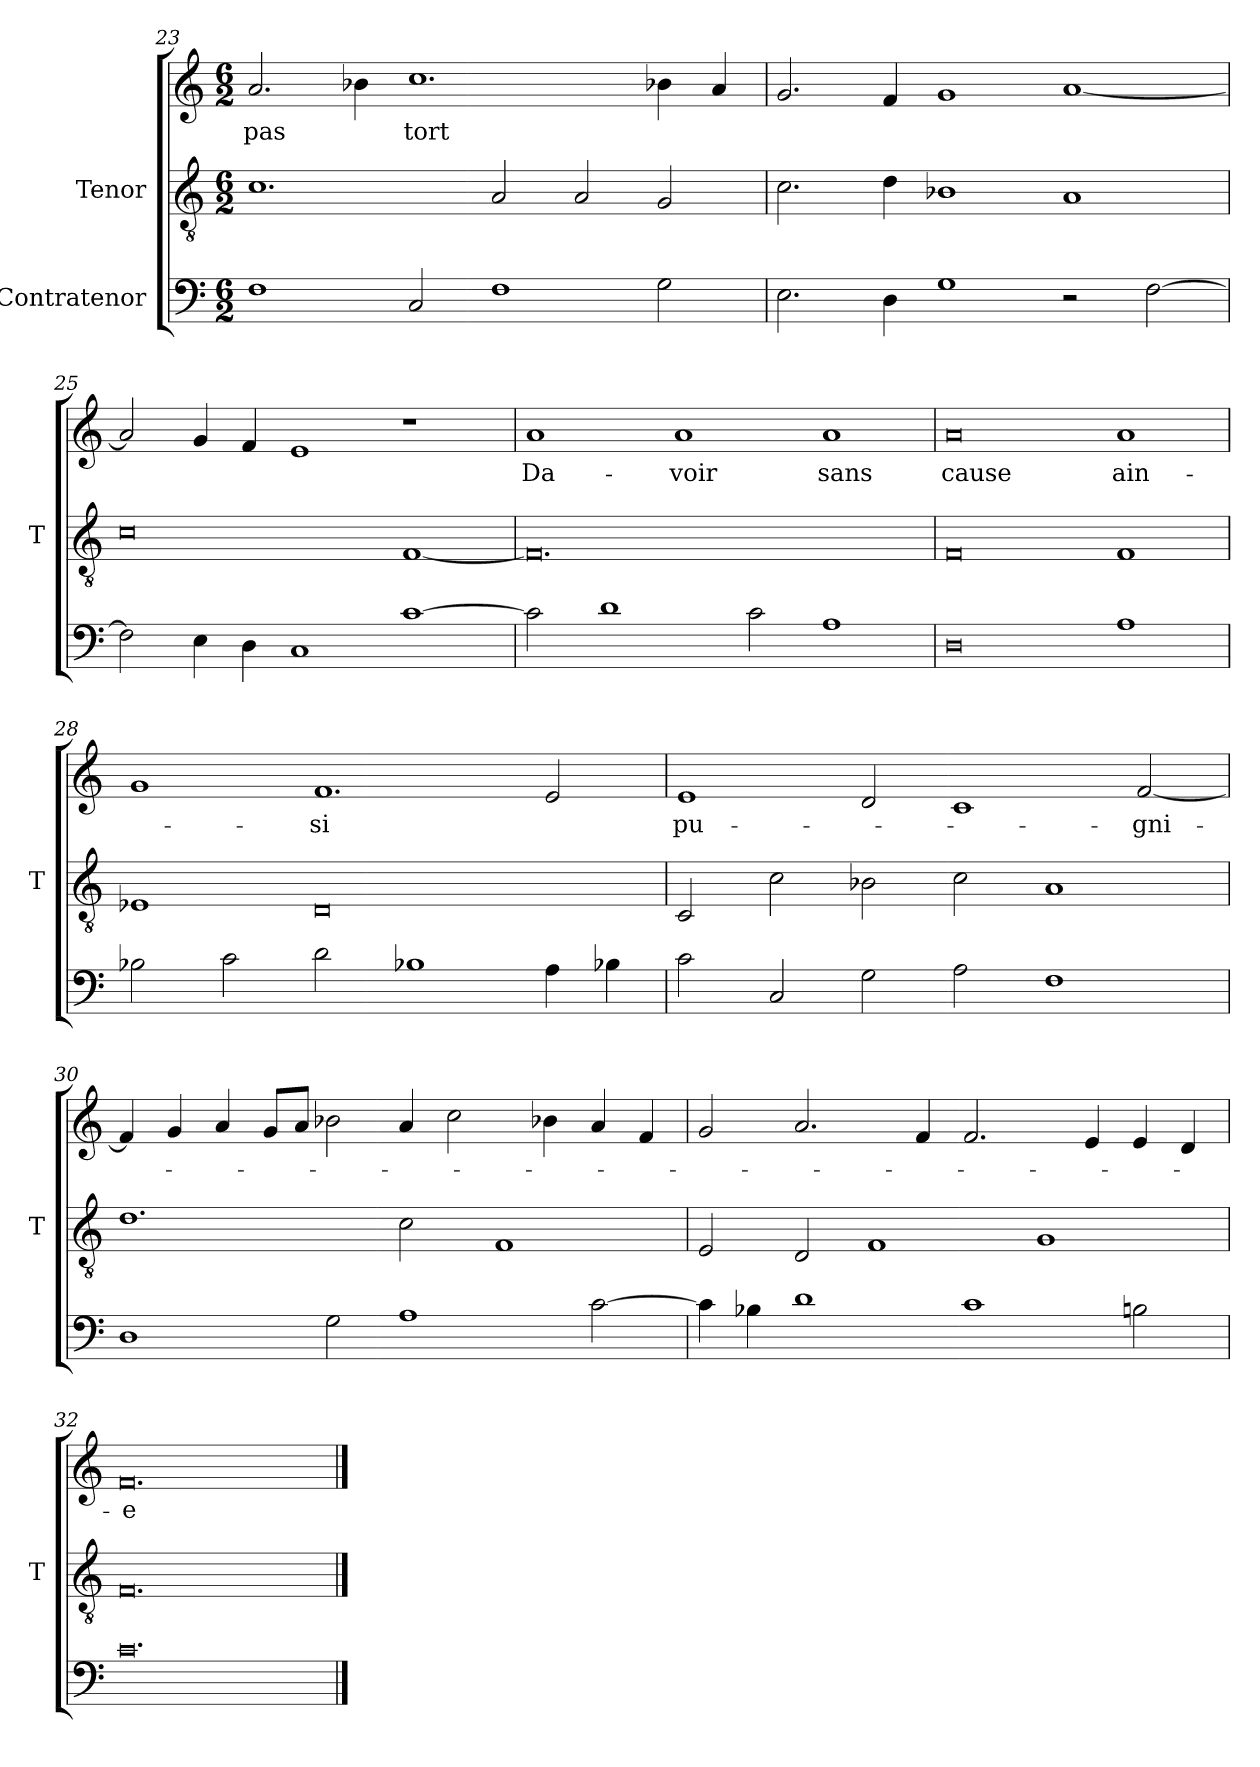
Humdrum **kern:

**kern	**kern	**kern	**text
*part3	*part2	*part1	*part1
*staff3	*staff2	*staff1	*staff1
*I"Contratenor	*I"Tenor	*	*
*	*I'T	*	*
*clefF4	*clefGv2	*clefG2	*
*M6/2	*M6/2	*M6/2	*
=23	=23	=23	=23
1F	1.c	2.a	-pas
.	.	4b-X	.
2C	.	1.cc	-tort
1F	2A	.	.
.	2A	.	.
2G	2G	4b-X	.
.	.	4a	.
=24	=24	=24	=24
2.E	2.c	2.g	.
4D	4d	4f	.
1G	1B-X	1g	.
2r	1A	[1a	.
[2F	.	.	.
=25	=25	=25	=25
2F]	0c	2a]	.
4E	.	4g	.
4D	.	4f	.
1C	.	1e	.
[1c	[1F	1r	.
=26	=26	=26	=26
2c]	0.F]	1a	Da-
1d	.	.	.
.	.	1a	-voir
2c	.	.	.
1A	.	1a	-sans
=27	=27	=27	=27
0D	0F	0a	-cause
1A	1F	1a	ain-
=28	=28	=28	=28
2B-X	1E-X	1g	.
2c	.	.	.
2d	0D	1.f	-si
1B-X	.	.	.
4A	.	2e	.
4B-X	.	.	.
=29	=29	=29	=29
2c	2C	1e	pu-
2C	2c	.	.
2G	2B-X	2d	.
2A	2c	1c	.
1F	1A	.	.
.	.	[2f	-gni-
=30	=30	=30	=30
1D	1.d	4f]	.
.	.	4g	.
.	.	4a	.
.	.	8g/L	.
.	.	8a/J	.
2G	.	2b-X	.
1A	2c	4a	.
.	.	2cc	.
.	1F	.	.
.	.	4b-X	.
[2c	.	4a	.
.	.	4f	.
=31	=31	=31	=31
4c]	2E	2g	.
4B-X	.	.	.
1d	2D	2.a	.
.	1F	.	.
.	.	4f	.
1c	.	2.f	.
.	1G	.	.
.	.	4e	.
2B	.	4e	.
.	.	4d	.
=32	=32	=32	=32
0.c	0.F	0.f	-e
==	==	==	==
*-	*-	*-	*-
